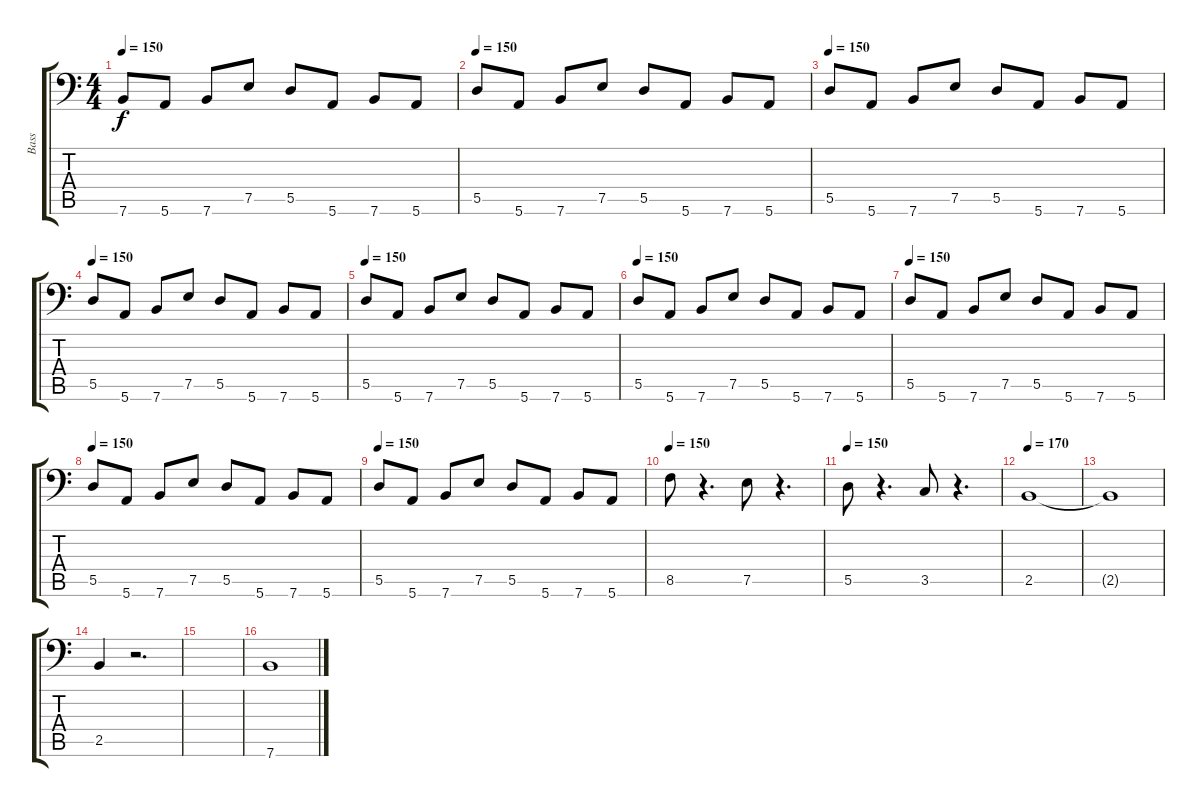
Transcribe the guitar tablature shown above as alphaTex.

\track ("Bass" "Bass") {instrument electricbasspick}
\staff {score tabs}
\tuning (E3 B2 G2 D2 A1 E1) {hide}
\ts (4 4)
\tempo 150
\clef f4
\ks c
7.6.8{dy f} 5.6.8 7.6.8 7.5.8 5.5.8 5.6.8 7.6.8 5.6.8 |
\tempo 150
5.5.8 5.6.8 7.6.8 7.5.8 5.5.8 5.6.8 7.6.8 5.6.8 |
\tempo 150
5.5.8 5.6.8 7.6.8 7.5.8 5.5.8 5.6.8 7.6.8 5.6.8 |
\tempo 150
5.5.8 5.6.8 7.6.8 7.5.8 5.5.8 5.6.8 7.6.8 5.6.8 |
\tempo 150
5.5.8 5.6.8 7.6.8 7.5.8 5.5.8 5.6.8 7.6.8 5.6.8 |
\tempo 150
5.5.8 5.6.8 7.6.8 7.5.8 5.5.8 5.6.8 7.6.8 5.6.8 |
\tempo 150
5.5.8 5.6.8 7.6.8 7.5.8 5.5.8 5.6.8 7.6.8 5.6.8 |
\tempo 150
5.5.8 5.6.8 7.6.8 7.5.8 5.5.8 5.6.8 7.6.8 5.6.8 |
\tempo 150
5.5.8 5.6.8 7.6.8 7.5.8 5.5.8 5.6.8 7.6.8 5.6.8 |
\tempo 150
8.5.8 r.4{d} 7.5.8 r.4{d} |
\tempo 150
5.5.8 r.4{d} 3.5.8 r.4{d} |
\tempo 170
2.5.1 |
2.5{t}.1 |
2.5.4 r.2{d} |
|
7.6.1
